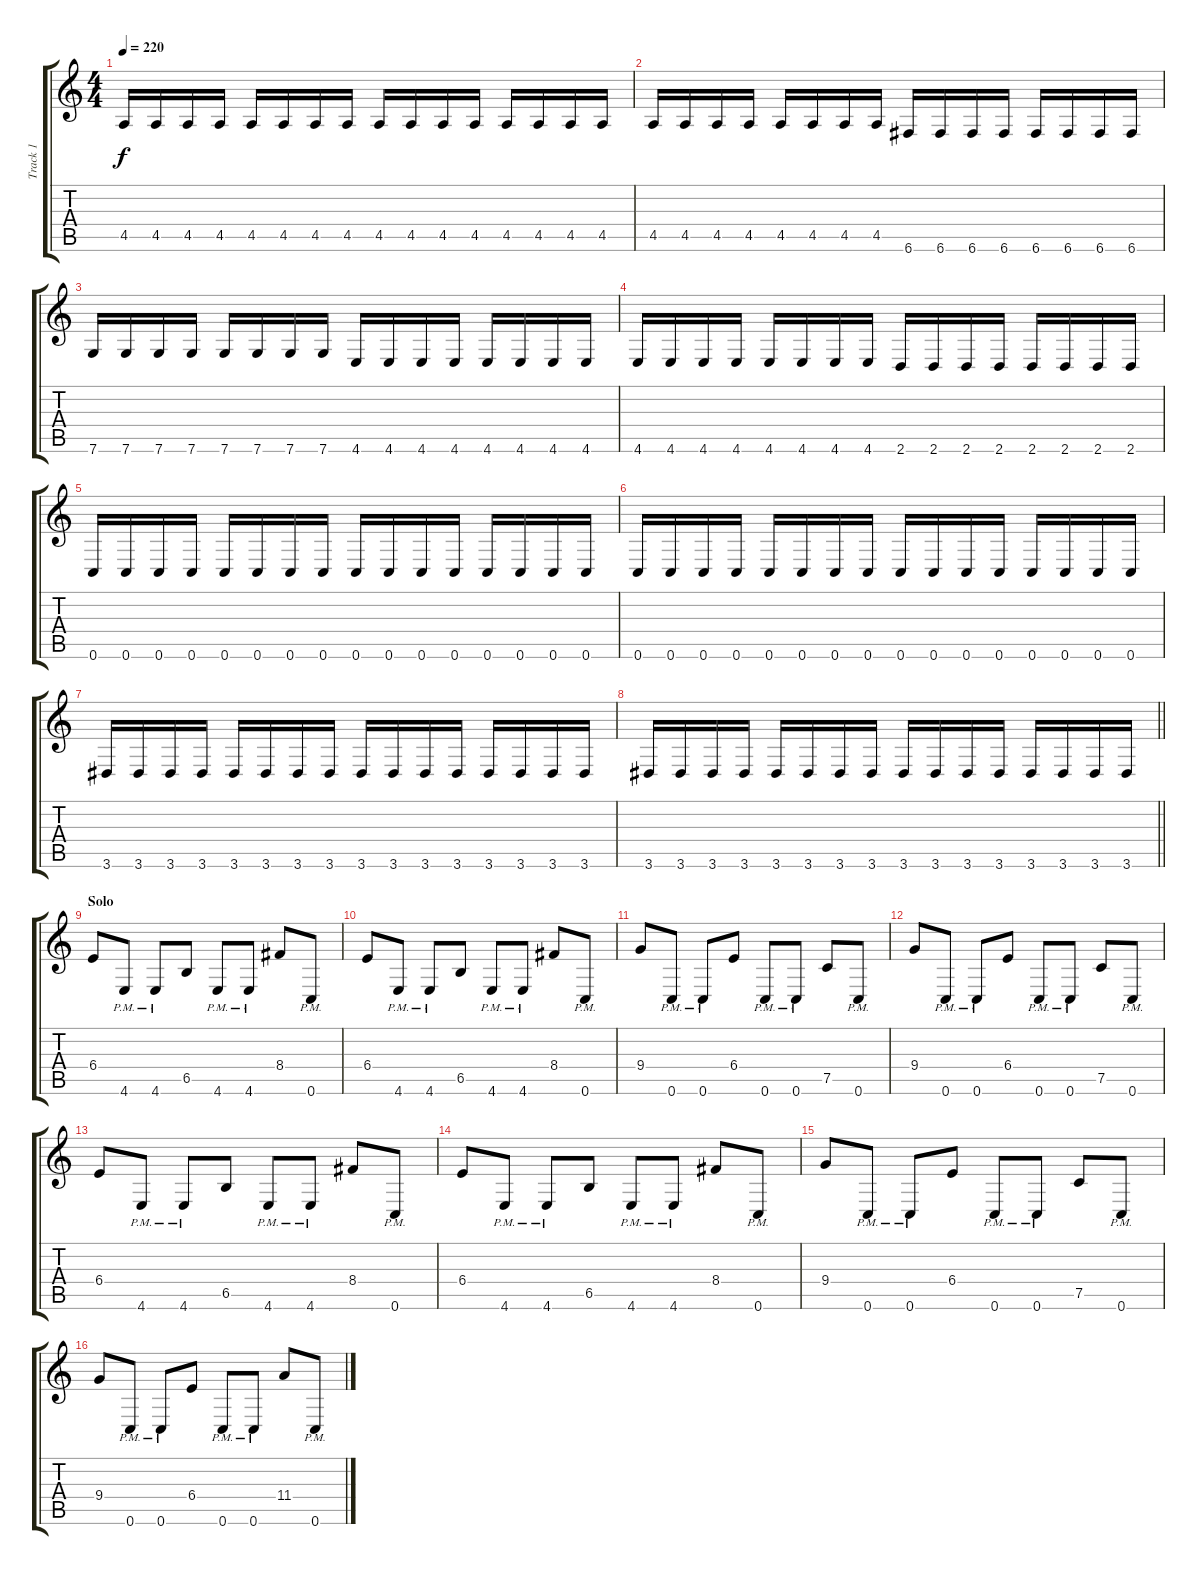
\track ("Track 1" "Track 1") {instrument distortionguitar}
\staff {score tabs}
\tuning (C4 G3 Eb3 Bb2 F2 C2) {hide}
\ts (4 4)
\tempo 220
\clef g2
\ks c
4.5.16{dy f} 4.5.16 4.5.16 4.5.16 4.5.16 4.5.16 4.5.16 4.5.16 4.5.16 4.5.16 4.5.16 4.5.16 4.5.16 4.5.16 4.5.16 4.5.16 |
4.5.16 4.5.16 4.5.16 4.5.16 4.5.16 4.5.16 4.5.16 4.5.16 6.6.16 6.6.16 6.6.16 6.6.16 6.6.16 6.6.16 6.6.16 6.6.16 |
7.6.16 7.6.16 7.6.16 7.6.16 7.6.16 7.6.16 7.6.16 7.6.16 4.6.16 4.6.16 4.6.16 4.6.16 4.6.16 4.6.16 4.6.16 4.6.16 |
4.6.16 4.6.16 4.6.16 4.6.16 4.6.16 4.6.16 4.6.16 4.6.16 2.6.16 2.6.16 2.6.16 2.6.16 2.6.16 2.6.16 2.6.16 2.6.16 |
0.6.16 0.6.16 0.6.16 0.6.16 0.6.16 0.6.16 0.6.16 0.6.16 0.6.16 0.6.16 0.6.16 0.6.16 0.6.16 0.6.16 0.6.16 0.6.16 |
0.6.16 0.6.16 0.6.16 0.6.16 0.6.16 0.6.16 0.6.16 0.6.16 0.6.16 0.6.16 0.6.16 0.6.16 0.6.16 0.6.16 0.6.16 0.6.16 |
3.6.16 3.6.16 3.6.16 3.6.16 3.6.16 3.6.16 3.6.16 3.6.16 3.6.16 3.6.16 3.6.16 3.6.16 3.6.16 3.6.16 3.6.16 3.6.16 |
\barLineRight lightlight
3.6.16 3.6.16 3.6.16 3.6.16 3.6.16 3.6.16 3.6.16 3.6.16 3.6.16 3.6.16 3.6.16 3.6.16 3.6.16 3.6.16 3.6.16 3.6.16 |
\section ("" "Solo")
6.4.8 4.6{pm}.8 4.6{pm}.8 6.5.8 4.6{pm}.8 4.6{pm}.8 8.4.8 0.6{pm}.8 |
6.4.8 4.6{pm}.8 4.6{pm}.8 6.5.8 4.6{pm}.8 4.6{pm}.8 8.4.8 0.6{pm}.8 |
9.4.8 0.6{pm}.8 0.6{pm}.8 6.4.8 0.6{pm}.8 0.6{pm}.8 7.5.8 0.6{pm}.8 |
9.4.8 0.6{pm}.8 0.6{pm}.8 6.4.8 0.6{pm}.8 0.6{pm}.8 7.5.8 0.6{pm}.8 |
6.4.8 4.6{pm}.8 4.6{pm}.8 6.5.8 4.6{pm}.8 4.6{pm}.8 8.4.8 0.6{pm}.8 |
6.4.8 4.6{pm}.8 4.6{pm}.8 6.5.8 4.6{pm}.8 4.6{pm}.8 8.4.8 0.6{pm}.8 |
9.4.8 0.6{pm}.8 0.6{pm}.8 6.4.8 0.6{pm}.8 0.6{pm}.8 7.5.8 0.6{pm}.8 |
9.4.8 0.6{pm}.8 0.6{pm}.8 6.4.8 0.6{pm}.8 0.6{pm}.8 11.4.8 0.6{pm}.8
